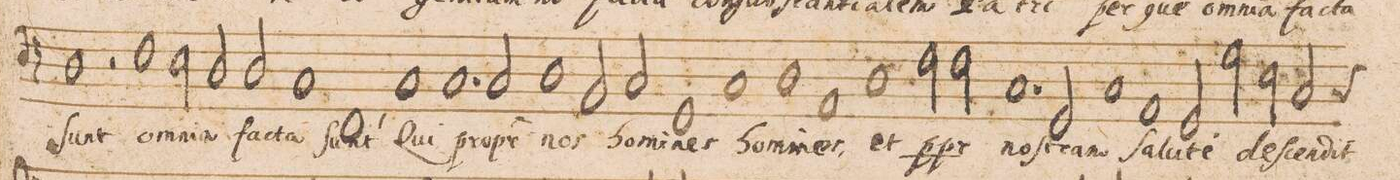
**kern	**text
*I"BASSVS.	*
*clefF4	*
*k[]	*
*met(C|)	*
*M2/1	*
1D	Sunt
2r	.
1F	o-
=57-	=57-
2E\	-mni-
2D/	-a
2D/	fac-
=58-	=58-
1C	-ta
1FF,<	Sunt
=59-	=59-
1C	Qui
1.C	prop-
=60-	=60-
2C/	-(te)r
1D	nos
=61-	=61-
2BB/	ho-
2C/	-mi-
1GG	-nes
=62-	=62-
1C	ho-
1D	-mi-
=63-	=63-
1AA	-nes,
1D	et
=64-	=64-
2F\	p(ro)p-
2F\	-(te)r
1.C	no-
=65-	=65-
2GG/	-ſtram
1C	Sa-
=66-	=66-
1AA	-lu-
2GG/	-te(m)
2G\	de-
=67-	=67-
2E\	-ſcen-
*custos:C	*
2C/	-dit
*-	*-
